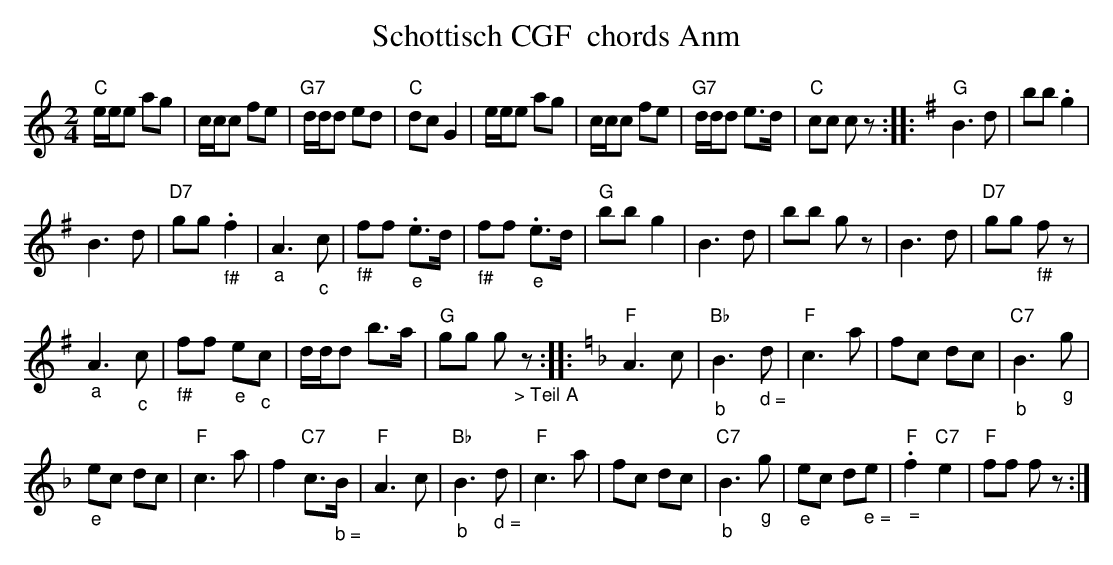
X:1
T: Schottisch CGF  chords Anm
M:2/4
L:1/8
K:C %%MIDI gchordon
"C"e/e/e ag | c/c/c fe | "G7"d/d/d ed | "C"dcG2 | e/e/e ag | c/c/c fe | "G7"d/d/d e>d | "C"cc cz :: [K:G] "G"B3d | bb .g2 |
B3d | "D7"gg "_f#".f2 | "_a"A3"_c"c | "_f#"ff "_e".e>d | "_f#"ff "_e".e>d | "G"bb g2 | B3d | bb gz | B3d | "D7"gg "_f#"fz |
"_a"A3"_c"c | "_f#"ff "_e"e"_c"c | d/d/d b>a | "G"gg g"_> Teil A"z :: [K:F] "F"A3c | "Bb""_b"B3"_ d ="d | "F"c3a | fc dc | "C7""_b"B3"_g"g |
"_e"ec dc | "F"c3a | f2 "C7"c>"_ b ="B | "F"A3c | "Bb""_b"B3"_ d ="d | "F"c3a | fc dc | "C7""_b"B3"_g"g | "_e"ec d"_ e ="e | "F""_ =".f2"C7"e2 | "F"ff fz :|
